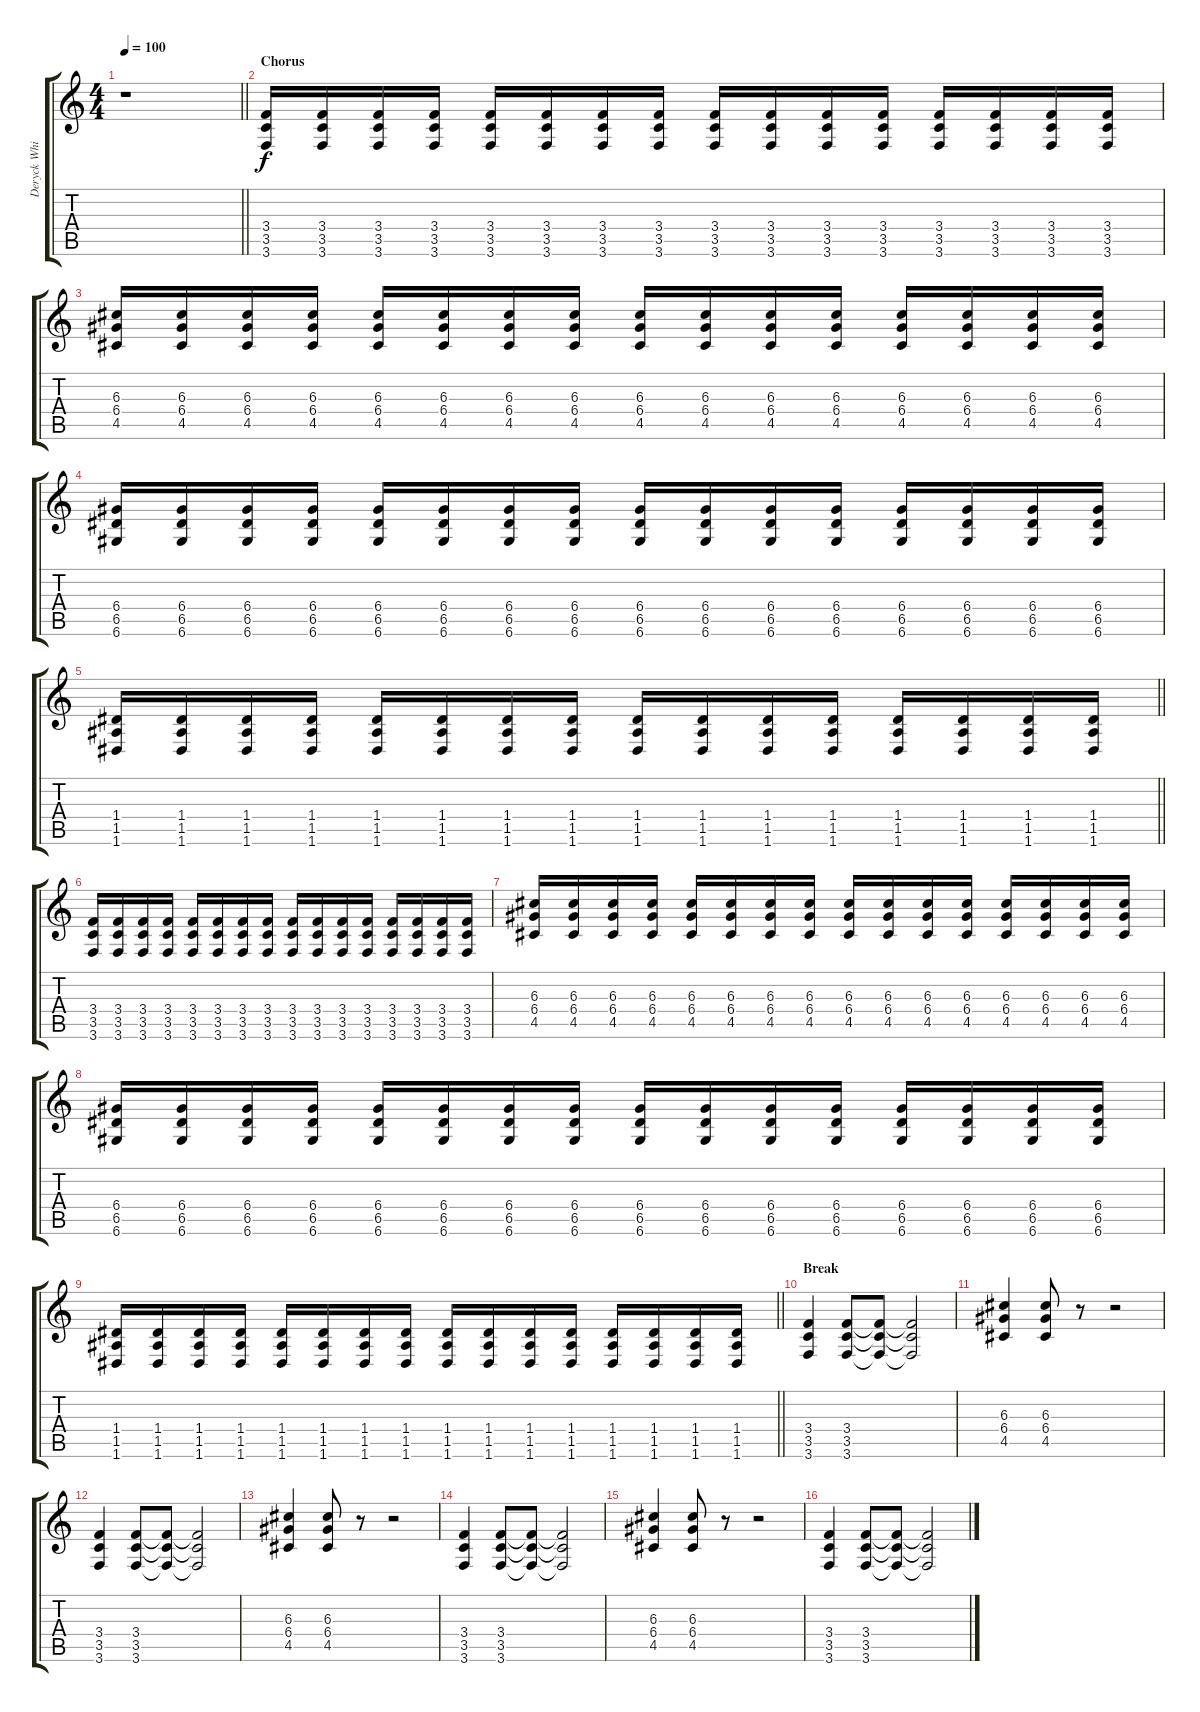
\track ("Deryck Whibley <Guitar>" "Deryck Whi") {instrument overdrivenguitar}
\staff {score tabs}
\tuning (E4 B3 G3 D3 A2 D2) {hide}
\ts (4 4)
\tempo 100
\clef g2
\barLineRight lightlight
\ks c
r.1{dy f} |
\section ("" "Chorus")
(3.4 3.5 3.6).16 (3.4 3.5 3.6).16 (3.4 3.5 3.6).16 (3.4 3.5 3.6).16 (3.4 3.5 3.6).16 (3.4 3.5 3.6).16 (3.4 3.5 3.6).16 (3.4 3.5 3.6).16 (3.4 3.5 3.6).16 (3.4 3.5 3.6).16 (3.4 3.5 3.6).16 (3.4 3.5 3.6).16 (3.4 3.5 3.6).16 (3.4 3.5 3.6).16 (3.4 3.5 3.6).16 (3.4 3.5 3.6).16 |
(6.3 6.4 4.5).16 (6.3 6.4 4.5).16 (6.3 6.4 4.5).16 (6.3 6.4 4.5).16 (6.3 6.4 4.5).16 (6.3 6.4 4.5).16 (6.3 6.4 4.5).16 (6.3 6.4 4.5).16 (6.3 6.4 4.5).16 (6.3 6.4 4.5).16 (6.3 6.4 4.5).16 (6.3 6.4 4.5).16 (6.3 6.4 4.5).16 (6.3 6.4 4.5).16 (6.3 6.4 4.5).16 (6.3 6.4 4.5).16 |
(6.4 6.5 6.6).16 (6.4 6.5 6.6).16 (6.4 6.5 6.6).16 (6.4 6.5 6.6).16 (6.4 6.5 6.6).16 (6.4 6.5 6.6).16 (6.4 6.5 6.6).16 (6.4 6.5 6.6).16 (6.4 6.5 6.6).16 (6.4 6.5 6.6).16 (6.4 6.5 6.6).16 (6.4 6.5 6.6).16 (6.4 6.5 6.6).16 (6.4 6.5 6.6).16 (6.4 6.5 6.6).16 (6.4 6.5 6.6).16 |
\barLineRight lightlight
(1.4 1.5 1.6).16 (1.4 1.5 1.6).16 (1.4 1.5 1.6).16 (1.4 1.5 1.6).16 (1.4 1.5 1.6).16 (1.4 1.5 1.6).16 (1.4 1.5 1.6).16 (1.4 1.5 1.6).16 (1.4 1.5 1.6).16 (1.4 1.5 1.6).16 (1.4 1.5 1.6).16 (1.4 1.5 1.6).16 (1.4 1.5 1.6).16 (1.4 1.5 1.6).16 (1.4 1.5 1.6).16 (1.4 1.5 1.6).16 |
(3.4 3.5 3.6).16 (3.4 3.5 3.6).16 (3.4 3.5 3.6).16 (3.4 3.5 3.6).16 (3.4 3.5 3.6).16 (3.4 3.5 3.6).16 (3.4 3.5 3.6).16 (3.4 3.5 3.6).16 (3.4 3.5 3.6).16 (3.4 3.5 3.6).16 (3.4 3.5 3.6).16 (3.4 3.5 3.6).16 (3.4 3.5 3.6).16 (3.4 3.5 3.6).16 (3.4 3.5 3.6).16 (3.4 3.5 3.6).16 |
(6.3 6.4 4.5).16 (6.3 6.4 4.5).16 (6.3 6.4 4.5).16 (6.3 6.4 4.5).16 (6.3 6.4 4.5).16 (6.3 6.4 4.5).16 (6.3 6.4 4.5).16 (6.3 6.4 4.5).16 (6.3 6.4 4.5).16 (6.3 6.4 4.5).16 (6.3 6.4 4.5).16 (6.3 6.4 4.5).16 (6.3 6.4 4.5).16 (6.3 6.4 4.5).16 (6.3 6.4 4.5).16 (6.3 6.4 4.5).16 |
(6.4 6.5 6.6).16 (6.4 6.5 6.6).16 (6.4 6.5 6.6).16 (6.4 6.5 6.6).16 (6.4 6.5 6.6).16 (6.4 6.5 6.6).16 (6.4 6.5 6.6).16 (6.4 6.5 6.6).16 (6.4 6.5 6.6).16 (6.4 6.5 6.6).16 (6.4 6.5 6.6).16 (6.4 6.5 6.6).16 (6.4 6.5 6.6).16 (6.4 6.5 6.6).16 (6.4 6.5 6.6).16 (6.4 6.5 6.6).16 |
\barLineRight lightlight
(1.4 1.5 1.6).16 (1.4 1.5 1.6).16 (1.4 1.5 1.6).16 (1.4 1.5 1.6).16 (1.4 1.5 1.6).16 (1.4 1.5 1.6).16 (1.4 1.5 1.6).16 (1.4 1.5 1.6).16 (1.4 1.5 1.6).16 (1.4 1.5 1.6).16 (1.4 1.5 1.6).16 (1.4 1.5 1.6).16 (1.4 1.5 1.6).16 (1.4 1.5 1.6).16 (1.4 1.5 1.6).16 (1.4 1.5 1.6).16 |
\section ("" "Break")
(3.4 3.5 3.6).4 (3.4 3.5 3.6).8 (3.4{t} 3.5{t} 3.6{t}).8 (3.4{t} 3.5{t} 3.6{t}).2 |
(6.3 6.4 4.5).4 (6.3 6.4 4.5).8 r.8 r.2 |
(3.4 3.5 3.6).4 (3.4 3.5 3.6).8 (3.4{t} 3.5{t} 3.6{t}).8 (3.4{t} 3.5{t} 3.6{t}).2 |
(6.3 6.4 4.5).4 (6.3 6.4 4.5).8 r.8 r.2 |
(3.4 3.5 3.6).4 (3.4 3.5 3.6).8 (3.4{t} 3.5{t} 3.6{t}).8 (3.4{t} 3.5{t} 3.6{t}).2 |
(6.3 6.4 4.5).4 (6.3 6.4 4.5).8 r.8 r.2 |
(3.4 3.5 3.6).4 (3.4 3.5 3.6).8 (3.4{t} 3.5{t} 3.6{t}).8 (3.4{t} 3.5{t} 3.6{t}).2
